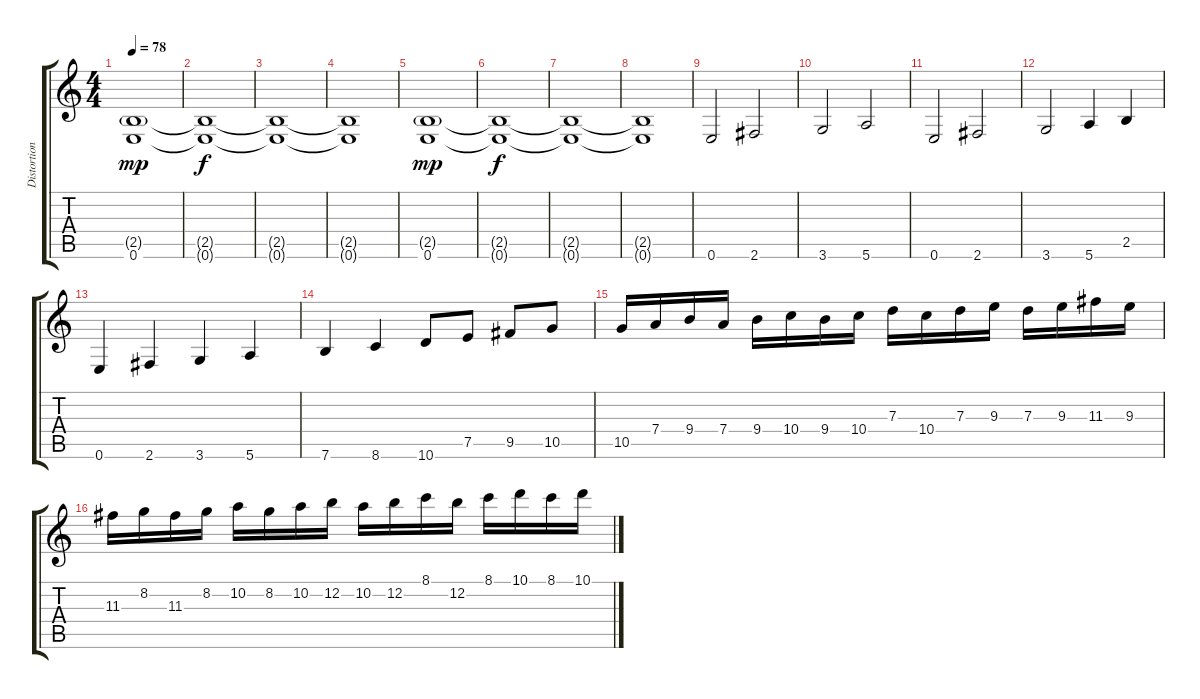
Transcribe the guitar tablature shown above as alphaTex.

\track ("Distortion Guitar (Jim Matheos)" "Distortion") {instrument distortionguitar}
\staff {score tabs}
\tuning (E4 B3 G3 D3 A2 E2) {hide}
\ts (4 4)
\tempo 78
\clef g2
\ks c
(2.5{g} 0.6).1{dy mp volume 13 instrument distortionguitar} |
(2.5{t} 0.6{t}).1{dy f volume 7} |
(2.5{t} 0.6{t}).1 |
(2.5{t} 0.6{t}).1 |
(2.5{g} 0.6).1{dy mp volume 13} |
(2.5{t} 0.6{t}).1{dy f volume 7} |
(2.5{t} 0.6{t}).1 |
(2.5{t} 0.6{t}).1 |
0.6.2{volume 12} 2.6.2 |
3.6.2 5.6.2 |
0.6.2 2.6.2 |
3.6.2 5.6.4 2.5.4 |
0.6.4 2.6.4 3.6.4 5.6.4 |
7.6.4 8.6.4 10.6.8 7.5.8 9.5.8 10.5.8 |
10.5.16 7.4.16 9.4.16 7.4.16 9.4.16 10.4.16 9.4.16 10.4.16 7.3.16 10.4.16 7.3.16 9.3.16 7.3.16 9.3.16 11.3.16 9.3.16 |
11.3.16 8.2.16 11.3.16 8.2.16 10.2.16 8.2.16 10.2.16 12.2.16 10.2.16 12.2.16 8.1.16 12.2.16 8.1.16 10.1.16 8.1.16 10.1.16
